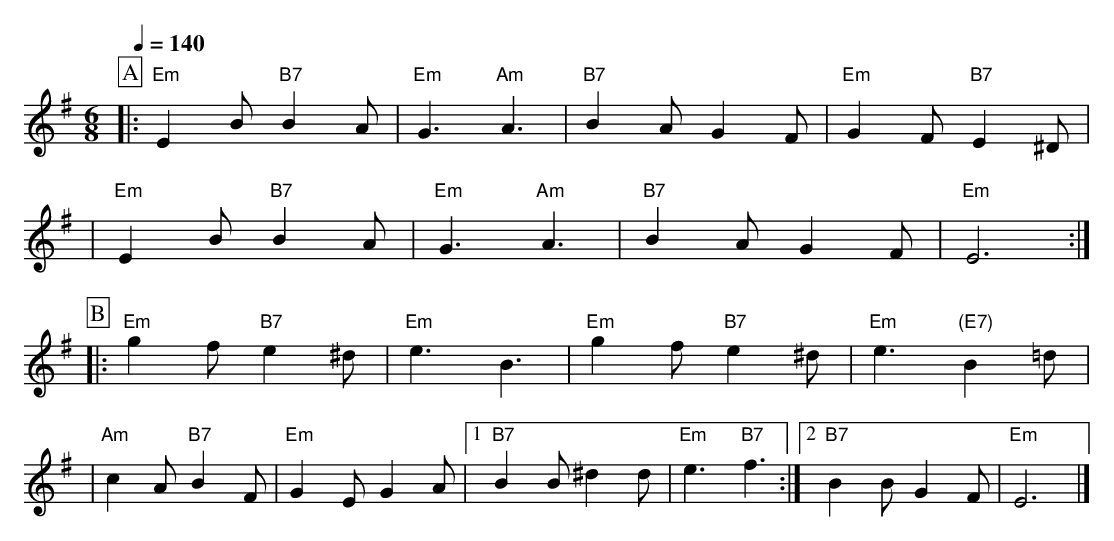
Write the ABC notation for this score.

X:1
T:William & Nancy Bleddington Xmas
M:6/8
L:1/8
Q:1/4=140
K:Em
P:A
|: "Em"E2B "B7"B2A | "Em"G3 "Am"A3 | "B7"B2A G2F | "Em"G2F "B7"E2^D |
| "Em"E2B "B7"B2A | "Em"G3 "Am"A3 | "B7"B2A G2F | "Em"E6 :|
P:B
|: "Em"g2f "B7"e2^d | "Em"e3 B3 | "Em"g2f "B7"e2^d | "Em"e3 "(E7)"B2=d |
| "Am"c2A "B7"B2F | "Em"G2E G2A |1"B7"B2B ^d2d | "Em"e3 "B7"f3 :|2 "B7"B2B G2F | "Em"E6 |]
